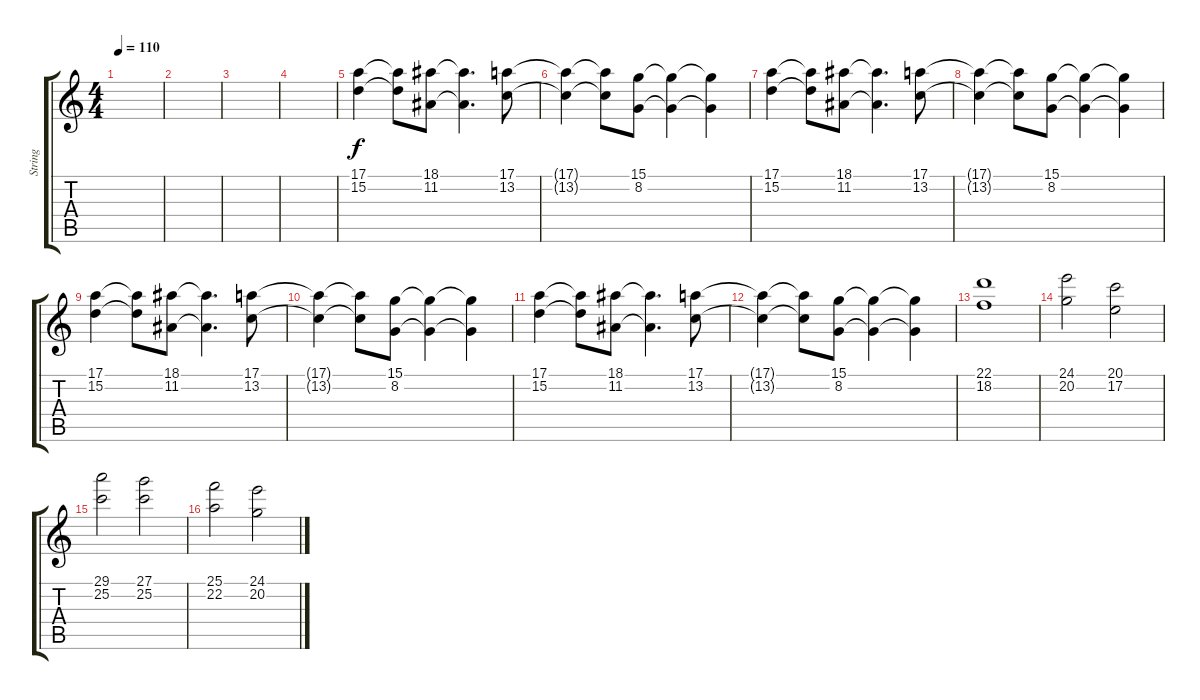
\track ("String" "String") {instrument stringensemble1}
\staff {score tabs}
\tuning (E4 B3 G3 D3 A2 E2) {hide}
\ts (4 4)
\tempo 110
\clef g2
\ks c
|
|
|
|
(17.1 15.2).4 (17.1{t} 15.2{t}).8 (18.1 11.2).8 (18.1{t} 11.2{t}).4{d} (17.1 13.2).8 |
(17.1{t} 13.2{t}).4 (17.1{t} 13.2{t}).8 (15.1 8.2).8 (15.1{t} 8.2{t}).4 (15.1{t} 8.2{t}).4 |
(17.1 15.2).4 (17.1{t} 15.2{t}).8 (18.1 11.2).8 (18.1{t} 11.2{t}).4{d} (17.1 13.2).8 |
(17.1{t} 13.2{t}).4 (17.1{t} 13.2{t}).8 (15.1 8.2).8 (15.1{t} 8.2{t}).4 (15.1{t} 8.2{t}).4 |
(17.1 15.2).4 (17.1{t} 15.2{t}).8 (18.1 11.2).8 (18.1{t} 11.2{t}).4{d} (17.1 13.2).8 |
(17.1{t} 13.2{t}).4 (17.1{t} 13.2{t}).8 (15.1 8.2).8 (15.1{t} 8.2{t}).4 (15.1{t} 8.2{t}).4 |
(17.1 15.2).4 (17.1{t} 15.2{t}).8 (18.1 11.2).8 (18.1{t} 11.2{t}).4{d} (17.1 13.2).8 |
(17.1{t} 13.2{t}).4 (17.1{t} 13.2{t}).8 (15.1 8.2).8 (15.1{t} 8.2{t}).4 (15.1{t} 8.2{t}).4 |
(22.1 18.2).1 |
(24.1 20.2).2 (20.1 17.2).2 |
(29.1 25.2).2 (27.1 25.2).2 |
(25.1 22.2).2 (24.1 20.2).2
